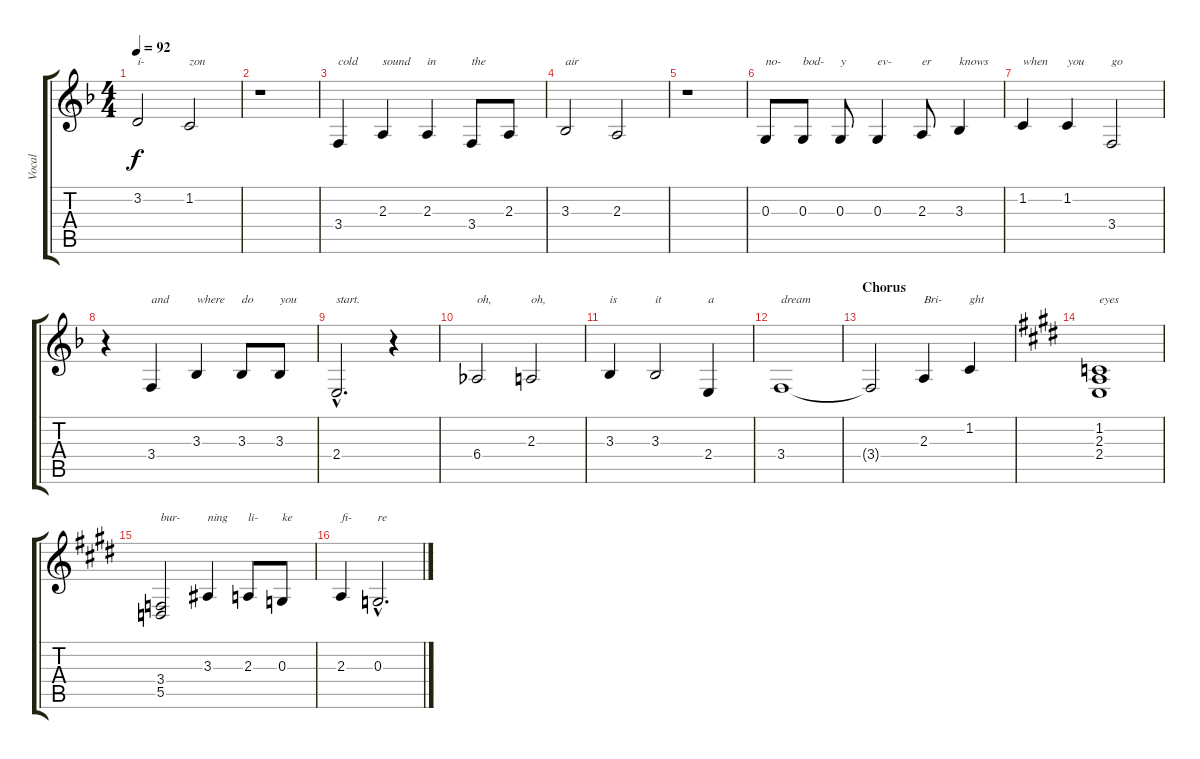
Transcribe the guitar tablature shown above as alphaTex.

\track ("Vocal" "Vocal") {instrument lead6voice}
\staff {score tabs}
\tuning (E4 B3 G3 D3 A2 E2) {hide}
\ts (4 4)
\tempo 92
\clef g2
\ks f
3.2.2{txt "i-" dy f} 1.2.2{txt "zon"} |
r.1 |
3.4.4{txt "cold"} 2.3.4{txt "sound"} 2.3.4{txt "in"} 3.4.8{txt "the"} 2.3.8 |
3.3.2{txt "air"} 2.3.2 |
r.1 |
0.3.8{txt "no-"} 0.3.8{txt "bod-"} 0.3.8{txt "y"} 0.3.4{txt "ev-"} 2.3.8{txt "er"} 3.3.4{txt "knows"} |
1.2.4{txt "when"} 1.2.4{txt "you"} 3.4.2{txt "go"} |
r.4 3.4.4{txt "and"} 3.3.4{txt "where"} 3.3.8{txt "do"} 3.3.8{txt "you"} |
2.4{hac}.2{d txt "start."} r.4 |
6.4.2{txt "oh,"} 2.3.2{txt "oh,"} |
3.3.4{txt "is"} 3.3.2{txt "it"} 2.4.4{txt "a"} |
3.4.1{txt "dream"} |
\section ("" "Chorus")
3.4{t}.2 2.3.4{txt "Bri-"} 1.2.4{txt "ght"} |
\ks e
(1.2 2.3 2.4).1{txt "eyes"} |
(3.4 5.5).2{txt "bur-"} 3.3.4{txt "ning"} 2.3.8{txt "li-"} 0.3.8{txt "ke"} |
2.3.4{txt "fi-"} 0.3{hac}.2{d txt "re"}
